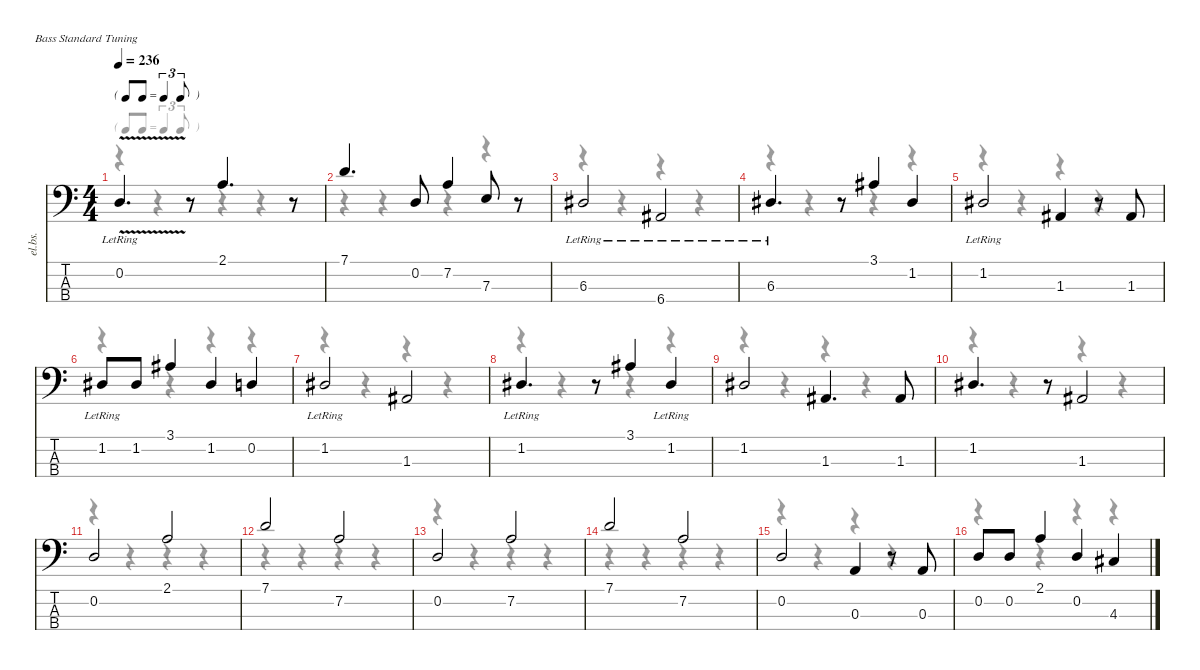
\defaultSystemsLayout 4
\hideDynamics
\bracketExtendMode nobrackets
\otherSystemsTrackNameOrientation horizontal
\track ("Basse" "el.bs.") {instrument slapbass1}
\staff {score tabs}
\tuning (G2 D2 A1 E1)
\voice
\ts (4 4)
\tf triplet8th
\tempo 236
\clef f4
\ks c
0.2{v lr}.4{d dy f} r.8 2.1.4{d} r.8 |
7.1.4{d} 0.2.8 7.2.4 7.3.8 r.8 |
6.3{lr acc #}.2 6.4{lr acc #}.2 |
6.3{lr acc #}.4{d} r.8 3.1{acc #}.4 1.2{acc #}.4 |
1.2{lr acc #}.2 1.3{acc #}.4 r.8 1.3{acc #}.8 |
1.2{lr acc #}.8 1.2{acc #}.8 3.1{acc #}.4 1.2{acc #}.4 0.2.4 |
1.2{lr acc #}.2 1.3{acc #}.2 |
1.2{lr acc #}.4{d} r.8 3.1{acc #}.4 1.2{lr acc #}.4 |
1.2{acc #}.2 1.3{acc #}.4{d} 1.3{acc #}.8 |
1.2{acc #}.4{d} r.8 1.3{acc #}.2 |
0.2.2 2.1.2 |
7.1.2 7.2.2 |
0.2.2 7.2.2 |
7.1.2 7.2.2 |
0.2.2 0.3.4 r.8 0.3.8 |
0.2.8 0.2.8 2.1.4 0.2.4 4.3{acc #}.4
\voice
\clef f4
\ottava regular
\simile none
\ks c
r.4{dy mf} r.4 r.4 r.4 |
r.4 r.4 r.4 r.4 |
r.4 r.4 r.4 r.4 |
r.4 r.4 r.4 r.4 |
r.4 r.4 r.4 r.4 |
r.4 r.4 r.4 r.4 |
r.4 r.4 r.4 r.4 |
r.4 r.4 r.4 r.4 |
r.4 r.4 r.4 r.4 |
r.4 r.4 r.4 r.4 |
r.4 r.4 r.4 r.4 |
r.4 r.4 r.4 r.4 |
r.4 r.4 r.4 r.4 |
r.4 r.4 r.4 r.4 |
r.4 r.4 r.4 r.4 |
r.4 r.4 r.4 r.4
